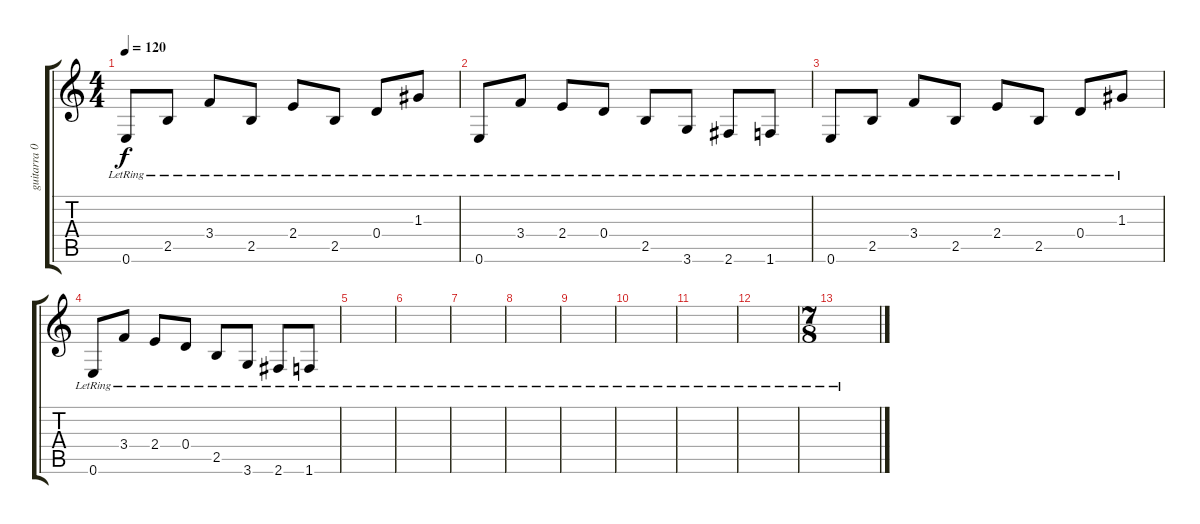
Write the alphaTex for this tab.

\track ("guitarra 01" "guitarra 0") {instrument electricguitarclean}
\staff {score tabs}
\tuning (E4 B3 G3 D3 A2 E2) {hide}
\ts (4 4)
\tempo 120
\clef g2
\ks c
0.6{lr}.8{dy f instrument electricguitarclean} 2.5{lr}.8 3.4{lr}.8 2.5{lr}.8 2.4{lr}.8 2.5{lr}.8 0.4{lr}.8 1.3{lr}.8 |
0.6{lr}.8 3.4{lr}.8 2.4{lr}.8 0.4{lr}.8 2.5{lr}.8 3.6{lr}.8 2.6{lr}.8 1.6{lr}.8 |
0.6{lr}.8 2.5{lr}.8 3.4{lr}.8 2.5{lr}.8 2.4{lr}.8 2.5{lr}.8 0.4{lr}.8 1.3{lr}.8 |
0.6{lr}.8 3.4{lr}.8 2.4{lr}.8 0.4{lr}.8 2.5{lr}.8 3.6{lr}.8 2.6{lr}.8 1.6{lr}.8 |
|
|
|
|
|
|
|
|
\ts (7 8)
